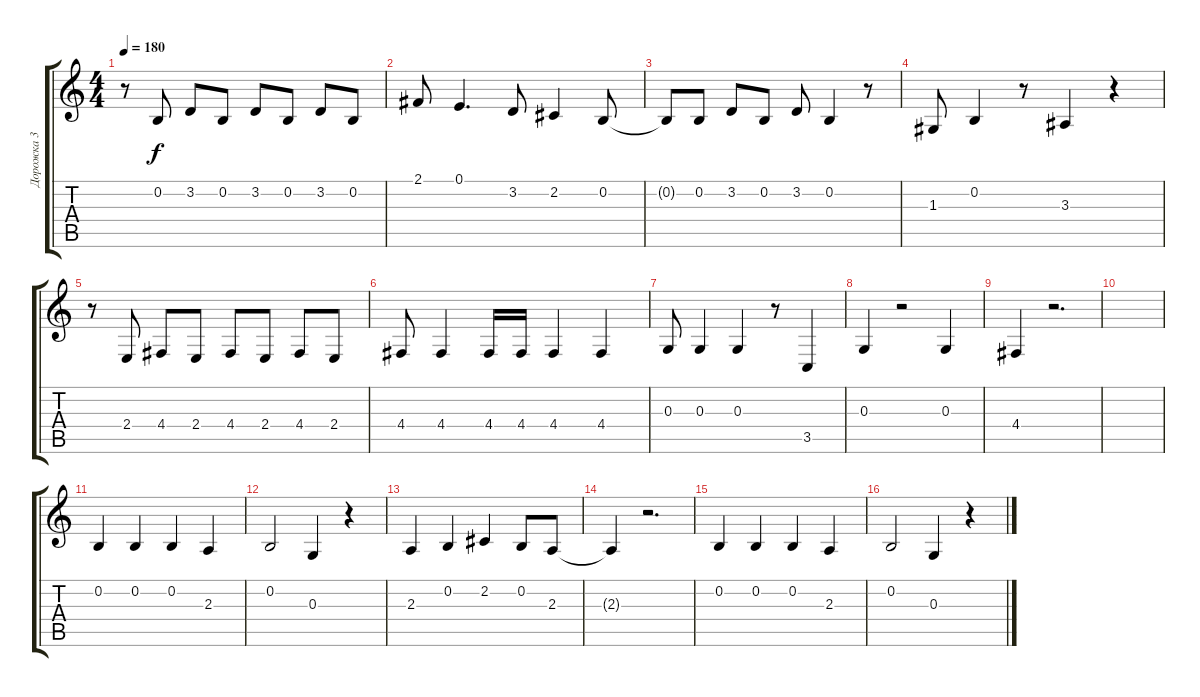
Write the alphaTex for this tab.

\track ("Дорожка 3" "Дорожка 3") {instrument electricgrandpiano}
\staff {score tabs}
\tuning (E4 B3 G3 D3 A2 E2) {hide}
\ts (4 4)
\tempo 180
\clef g2
\ks c
r.8{dy f} 0.2.8 3.2.8 0.2.8 3.2.8 0.2.8 3.2.8 0.2.8 |
2.1.8 0.1.4{d} 3.2.8 2.2.4 0.2.8 |
0.2{t}.8 0.2.8 3.2.8 0.2.8 3.2.8 0.2.4 r.8 |
1.3.8 0.2.4 r.8 3.3.4 r.4 |
r.8 2.4.8 4.4.8 2.4.8 4.4.8 2.4.8 4.4.8 2.4.8 |
4.4.8 4.4.4 4.4.16 4.4.16 4.4.4 4.4.4 |
0.3.8 0.3.4 0.3.4 r.8 3.5.4 |
0.3.4 r.2 0.3.4 |
4.4.4 r.2{d} |
|
0.2.4 0.2.4 0.2.4 2.3.4 |
0.2.2 0.3.4 r.4 |
2.3.4 0.2.4 2.2.4 0.2.8 2.3.8 |
2.3{t}.4 r.2{d} |
0.2.4 0.2.4 0.2.4 2.3.4 |
0.2.2 0.3.4 r.4
